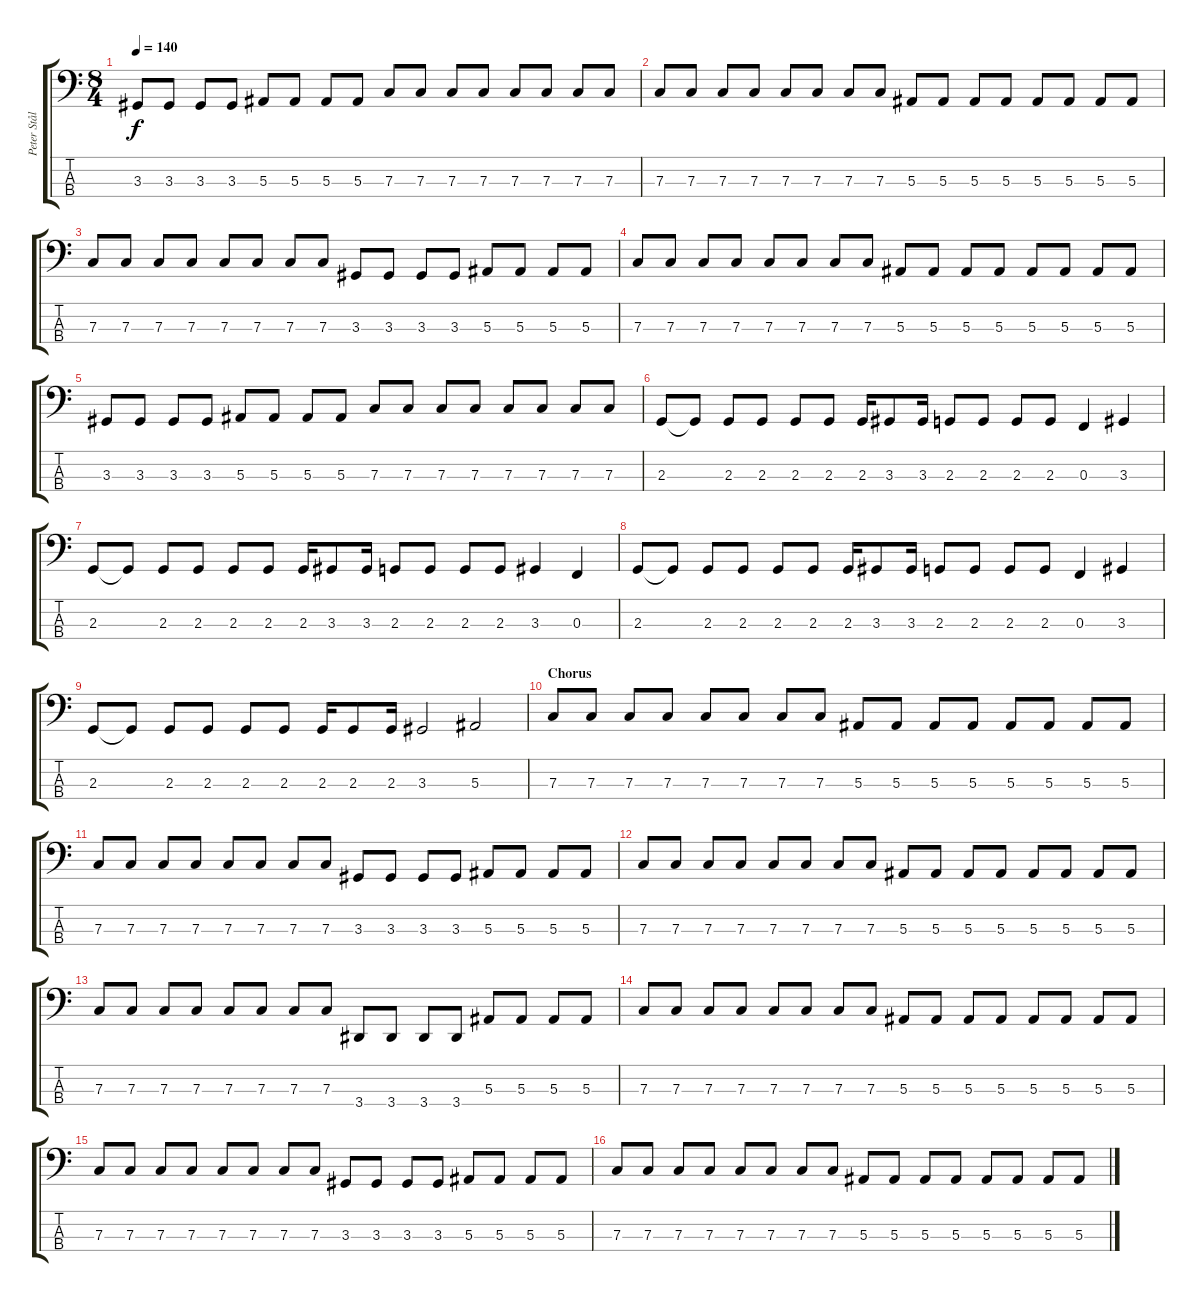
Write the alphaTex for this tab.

\track ("Peter Stålfors - Bass" "Peter Stål") {instrument electricbasspick}
\staff {score tabs}
\tuning (Eb2 Bb1 F1 C1) {hide}
\ts (8 4)
\tempo 140
\clef f4
\ks c
3.3.8{dy f} 3.3.8 3.3.8 3.3.8 5.3.8 5.3.8 5.3.8 5.3.8 7.3.8 7.3.8 7.3.8 7.3.8 7.3.8 7.3.8 7.3.8 7.3.8 |
7.3.8 7.3.8 7.3.8 7.3.8 7.3.8 7.3.8 7.3.8 7.3.8 5.3.8 5.3.8 5.3.8 5.3.8 5.3.8 5.3.8 5.3.8 5.3.8 |
7.3.8 7.3.8 7.3.8 7.3.8 7.3.8 7.3.8 7.3.8 7.3.8 3.3.8 3.3.8 3.3.8 3.3.8 5.3.8 5.3.8 5.3.8 5.3.8 |
7.3.8 7.3.8 7.3.8 7.3.8 7.3.8 7.3.8 7.3.8 7.3.8 5.3.8 5.3.8 5.3.8 5.3.8 5.3.8 5.3.8 5.3.8 5.3.8 |
3.3.8 3.3.8 3.3.8 3.3.8 5.3.8 5.3.8 5.3.8 5.3.8 7.3.8 7.3.8 7.3.8 7.3.8 7.3.8 7.3.8 7.3.8 7.3.8 |
2.3.8 2.3{t}.8 2.3.8 2.3.8 2.3.8 2.3.8 2.3.16 3.3.8 3.3.16 2.3.8 2.3.8 2.3.8 2.3.8 0.3.4 3.3.4 |
2.3.8 2.3{t}.8 2.3.8 2.3.8 2.3.8 2.3.8 2.3.16 3.3.8 3.3.16 2.3.8 2.3.8 2.3.8 2.3.8 3.3.4 0.3.4 |
2.3.8 2.3{t}.8 2.3.8 2.3.8 2.3.8 2.3.8 2.3.16 3.3.8 3.3.16 2.3.8 2.3.8 2.3.8 2.3.8 0.3.4 3.3.4 |
2.3.8 2.3{t}.8 2.3.8 2.3.8 2.3.8 2.3.8 2.3.16 2.3.8 2.3.16 3.3.2 5.3.2 |
\section ("" "Chorus")
7.3.8 7.3.8 7.3.8 7.3.8 7.3.8 7.3.8 7.3.8 7.3.8 5.3.8 5.3.8 5.3.8 5.3.8 5.3.8 5.3.8 5.3.8 5.3.8 |
7.3.8 7.3.8 7.3.8 7.3.8 7.3.8 7.3.8 7.3.8 7.3.8 3.3.8 3.3.8 3.3.8 3.3.8 5.3.8 5.3.8 5.3.8 5.3.8 |
7.3.8 7.3.8 7.3.8 7.3.8 7.3.8 7.3.8 7.3.8 7.3.8 5.3.8 5.3.8 5.3.8 5.3.8 5.3.8 5.3.8 5.3.8 5.3.8 |
7.3.8 7.3.8 7.3.8 7.3.8 7.3.8 7.3.8 7.3.8 7.3.8 3.4.8 3.4.8 3.4.8 3.4.8 5.3.8 5.3.8 5.3.8 5.3.8 |
7.3.8 7.3.8 7.3.8 7.3.8 7.3.8 7.3.8 7.3.8 7.3.8 5.3.8 5.3.8 5.3.8 5.3.8 5.3.8 5.3.8 5.3.8 5.3.8 |
7.3.8 7.3.8 7.3.8 7.3.8 7.3.8 7.3.8 7.3.8 7.3.8 3.3.8 3.3.8 3.3.8 3.3.8 5.3.8 5.3.8 5.3.8 5.3.8 |
7.3.8 7.3.8 7.3.8 7.3.8 7.3.8 7.3.8 7.3.8 7.3.8 5.3.8 5.3.8 5.3.8 5.3.8 5.3.8 5.3.8 5.3.8 5.3.8
